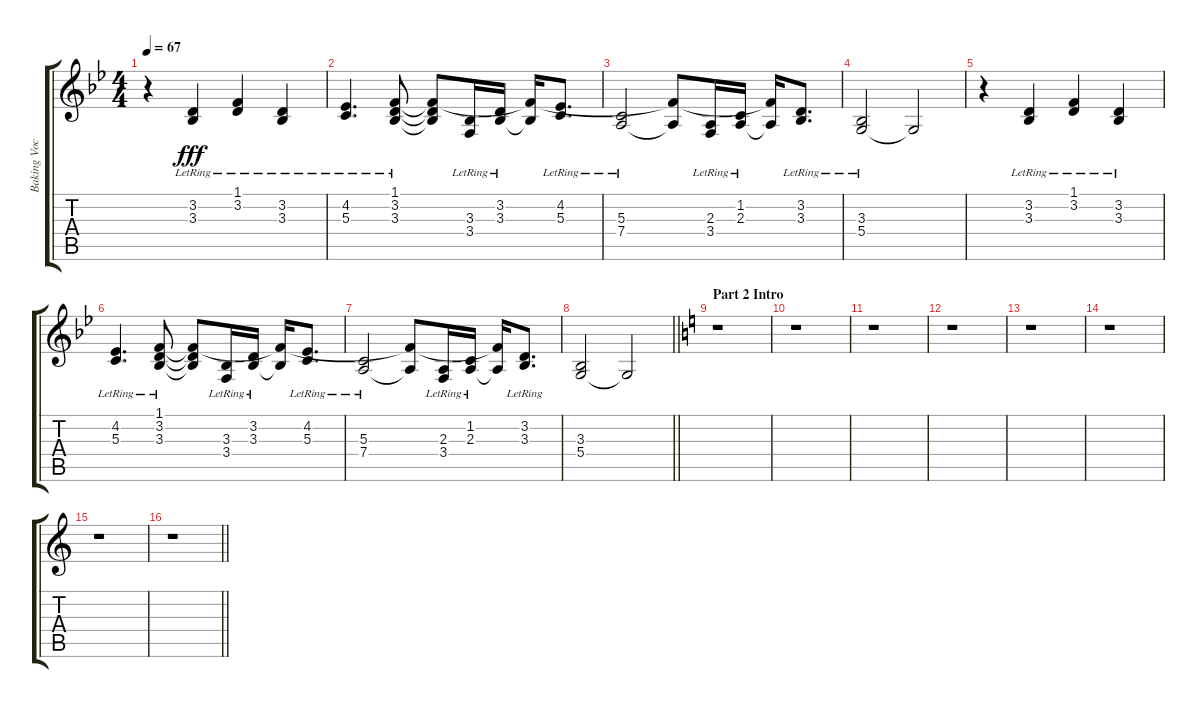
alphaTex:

\track ("Baking Vocals" "Baking Voc") {instrument lead2sawtooth}
\staff {score tabs}
\tuning (E4 B3 G3 D3 A2 D2) {hide}
\ts (4 4)
\tempo 67
\clef g2
\ks bb
r.4{dy fff} (3.2{lr} 3.3{lr}).4 (1.1{lr} 3.2{lr}).4 (3.2{lr} 3.3{lr}).4 |
(4.2{lr} 5.3{lr}).4{d} (1.1{lr} 3.2{lr} 3.3{lr}).8 (1.1{t} 3.2{t} 3.3{t}).8 (3.3{lr} 3.4{lr}).16 (3.2{lr} 3.3{lr}).16 (1.1{t} 3.3{t}).16 (4.2{lr} 5.3{lr}).8{d} |
(5.3{lr} 7.4{lr}).2 (1.1{t} 7.4{t}).8 (2.3{lr} 3.4{lr}).16 (1.2{lr} 2.3{lr}).16 (1.1{t} 2.3{t}).16 (3.2{lr} 3.3{lr}).8{d} |
(3.3{lr} 5.4{lr}).2 5.4{t}.2 |
r.4{volume 5} (3.2{lr} 3.3{lr}).4 (1.1{lr} 3.2{lr}).4 (3.2{lr} 3.3{lr}).4 |
(4.2{lr} 5.3{lr}).4{d} (1.1{lr} 3.2{lr} 3.3{lr}).8 (1.1{t} 3.2{t} 3.3{t}).8 (3.3{lr} 3.4{lr}).16 (3.2{lr} 3.3{lr}).16 (1.1{t} 3.3{t}).16 (4.2{lr} 5.3{lr}).8{d} |
(5.3{lr} 7.4{lr}).2 (1.1{t} 7.4{t}).8 (2.3{lr} 3.4{lr}).16 (1.2{lr} 2.3{lr}).16 (1.1{t} 2.3{t}).16 (3.2{lr} 3.3{lr}).8{d} |
\barLineRight lightlight
(3.3 5.4).2 5.4{t}.2 |
\section ("" "Part 2 Intro")
\ks c
r.1 |
r.1 |
r.1 |
r.1 |
r.1 |
r.1 |
r.1 |
\barLineRight lightlight
r.1
